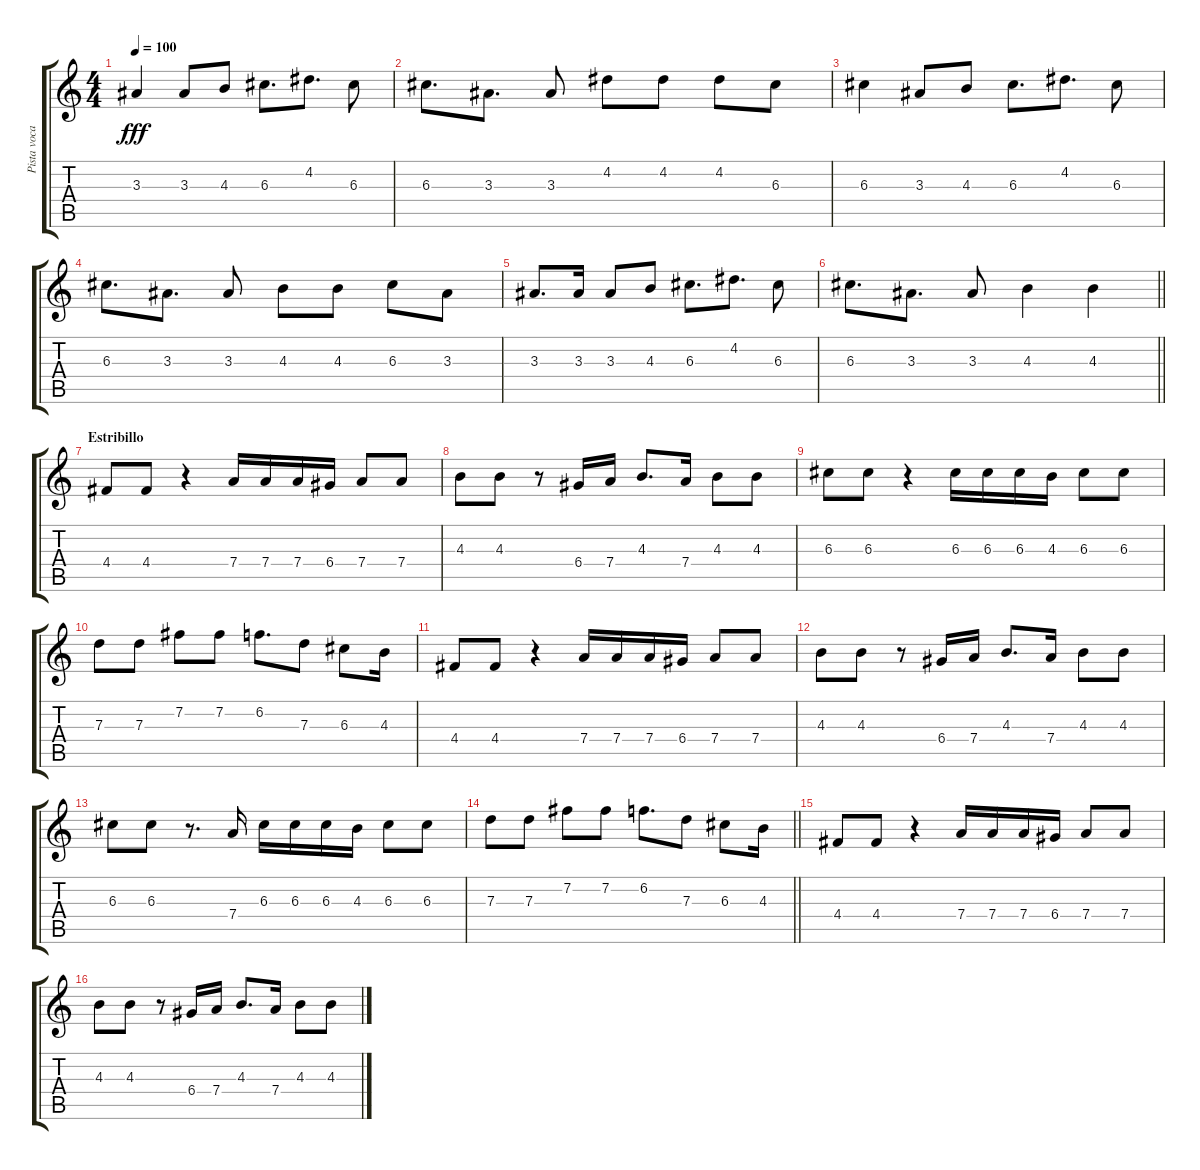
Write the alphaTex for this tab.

\track ("Pista vocal" "Pista voca") {instrument electricguitarjazz}
\staff {score tabs}
\tuning (E4 B3 G3 D3 A2 E2) {hide}
\ts (4 4)
\tempo 100
\clef g2
\ks c
3.3.4{dy fff} 3.3.8 4.3.8 6.3.8{d} 4.2.8{d} 6.3.8 |
6.3.8{d} 3.3.8{d} 3.3.8 4.2.8 4.2.8 4.2.8 6.3.8 |
6.3.4 3.3.8 4.3.8 6.3.8{d} 4.2.8{d} 6.3.8 |
6.3.8{d} 3.3.8{d} 3.3.8 4.3.8 4.3.8 6.3.8 3.3.8 |
3.3.8{d} 3.3.16 3.3.8 4.3.8 6.3.8{d} 4.2.8{d} 6.3.8 |
\barLineRight lightlight
6.3.8{d} 3.3.8{d} 3.3.8 4.3.4 4.3.4 |
\section ("" "Estribillo")
4.4.8 4.4.8 r.4 7.4.16 7.4.16 7.4.16 6.4.16 7.4.8 7.4.8 |
4.3.8 4.3.8 r.8 6.4.16 7.4.16 4.3.8{d} 7.4.16 4.3.8 4.3.8 |
6.3.8 6.3.8 r.4 6.3.16 6.3.16 6.3.16 4.3.16 6.3.8 6.3.8 |
7.3.8 7.3.8 7.2.8 7.2.8 6.2.8{d} 7.3.8 6.3.8 4.3.16 |
4.4.8 4.4.8 r.4 7.4.16 7.4.16 7.4.16 6.4.16 7.4.8 7.4.8 |
4.3.8 4.3.8 r.8 6.4.16 7.4.16 4.3.8{d} 7.4.16 4.3.8 4.3.8 |
6.3.8 6.3.8 r.8{d} 7.4.16 6.3.16 6.3.16 6.3.16 4.3.16 6.3.8 6.3.8 |
\barLineRight lightlight
7.3.8 7.3.8 7.2.8 7.2.8 6.2.8{d} 7.3.8 6.3.8 4.3.16 |
4.4.8 4.4.8 r.4 7.4.16 7.4.16 7.4.16 6.4.16 7.4.8 7.4.8 |
4.3.8 4.3.8 r.8 6.4.16 7.4.16 4.3.8{d} 7.4.16 4.3.8 4.3.8
